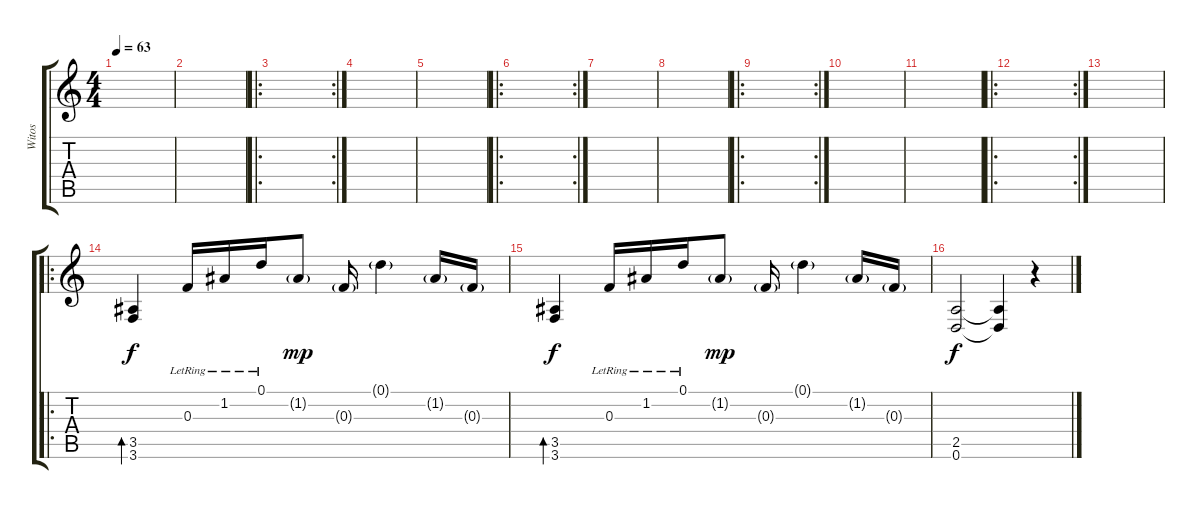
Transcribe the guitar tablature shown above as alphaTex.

\track ("Witos" "Witos") {instrument distortionguitar}
\staff {score tabs}
\tuning (D4 A3 F3 C3 G2 D2) {hide}
\ts (4 4)
\tempo 63
\clef g2
\ks c
|
|
\ro
\rc 2
|
|
|
\ro
\rc 2
|
|
|
\ro
\rc 2
|
|
|
\ro
\rc 2
|
|
\ro
(3.5 3.6).4{bd 30} 0.3{lr}.16 1.2{lr}.16 0.1{lr}.16 1.2{g}.8{dy mp} 0.3{g}.16 0.1{g}.4 1.2{g}.16 0.3{g}.16 |
(3.5 3.6).4{bd 30 dy f} 0.3{lr}.16 1.2{lr}.16 0.1{lr}.16 1.2{g}.8{dy mp} 0.3{g}.16 0.1{g}.4 1.2{g}.16 0.3{g}.16 |
(2.5 0.6).2{dy f} (2.5{t} 0.6{t}).4 r.4
